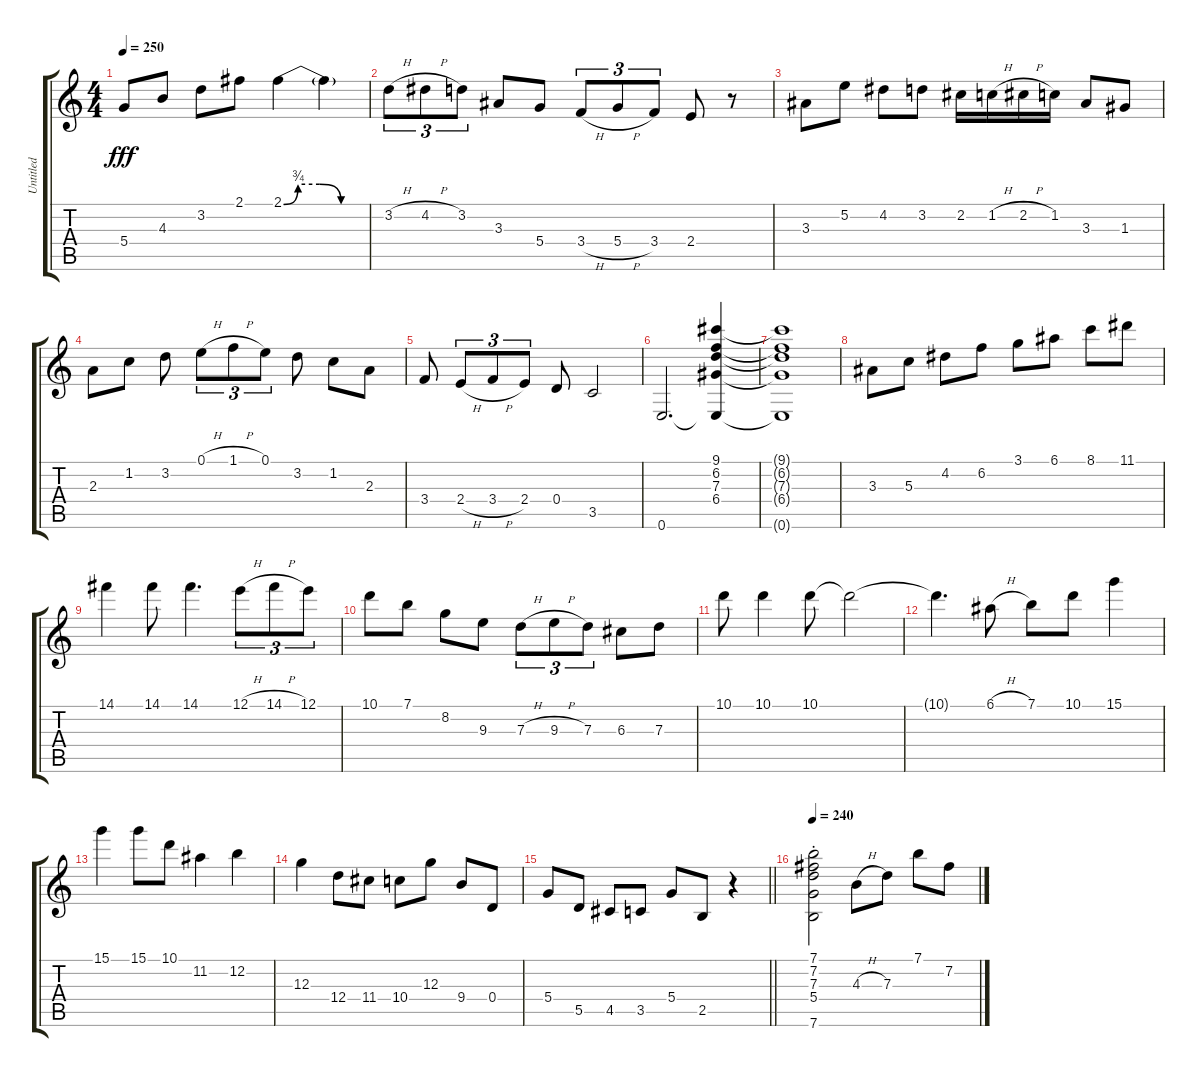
\track ("Untitled" "Untitled") {instrument acousticguitarsteel}
\staff {score tabs}
\tuning (E4 B3 G3 D3 A2 E2) {hide}
\ts (4 4)
\tempo 250
\clef g2
\ks c
5.4.8{dy fff} 4.3.8 3.2.8 2.1.8 2.1{be (custom 0 0 10 3 25 3 40 0 60 0)}.4 2.1{t}.4 |
3.2{h}.8{tu (3 2)} 4.2{h}.8{tu (3 2)} 3.2.8{tu (3 2)} 3.3.8 5.4.8 3.4{h}.8{tu (3 2)} 5.4{h}.8{tu (3 2)} 3.4.8{tu (3 2)} 2.4.8 r.8 |
3.3.8 5.2.8 4.2.8 3.2.8 2.2.16 1.2{h}.16 2.2{h}.16 1.2.16 3.3.8 1.3.8 |
2.3.8 1.2.8 3.2.8 0.1{h}.8{tu (3 2)} 1.1{h}.8{tu (3 2)} 0.1.8{tu (3 2)} 3.2.8 1.2.8 2.3.8 |
3.4.8 2.4{h}.8{tu (3 2)} 3.4{h}.8{tu (3 2)} 2.4.8{tu (3 2)} 0.4.8 3.5.2 |
0.6.2{d} (9.1 6.2 7.3 6.4 0.6{t}).4 |
(9.1{t} 6.2{t} 7.3{t} 6.4{t} 0.6{t}).1 |
3.3.8 5.3.8 4.2.8 6.2.8 3.1.8 6.1.8 8.1.8 11.1.8 |
14.1.4 14.1.8 14.1.4{d} 12.1{h}.8{tu (3 2)} 14.1{h}.8{tu (3 2)} 12.1.8{tu (3 2)} |
10.1.8 7.1.8 8.2.8 9.3.8 7.3{h}.8{tu (3 2)} 9.3{h}.8{tu (3 2)} 7.3.8{tu (3 2)} 6.3.8 7.3.8 |
10.1.8 10.1.4 10.1.8 10.1{t}.2 |
10.1{t}.4{d} 6.1{h}.8 7.1.8 10.1.8 15.1.4 |
15.1.4 15.1.8 10.1.8 11.2.4 12.2.4 |
12.3.4 12.4.8 11.4.8 10.4.8 12.3.8 9.4.8 0.4.8 |
\barLineRight lightlight
5.4.8 5.5.8 4.5.8 3.5.8 5.4.8 2.5.8 r.4 |
\tempo 240
(7.1{st} 7.2{st} 7.3{st} 5.4{st} 7.6{st}).2 4.3{h}.8 7.3.8 7.1.8 7.2.8
